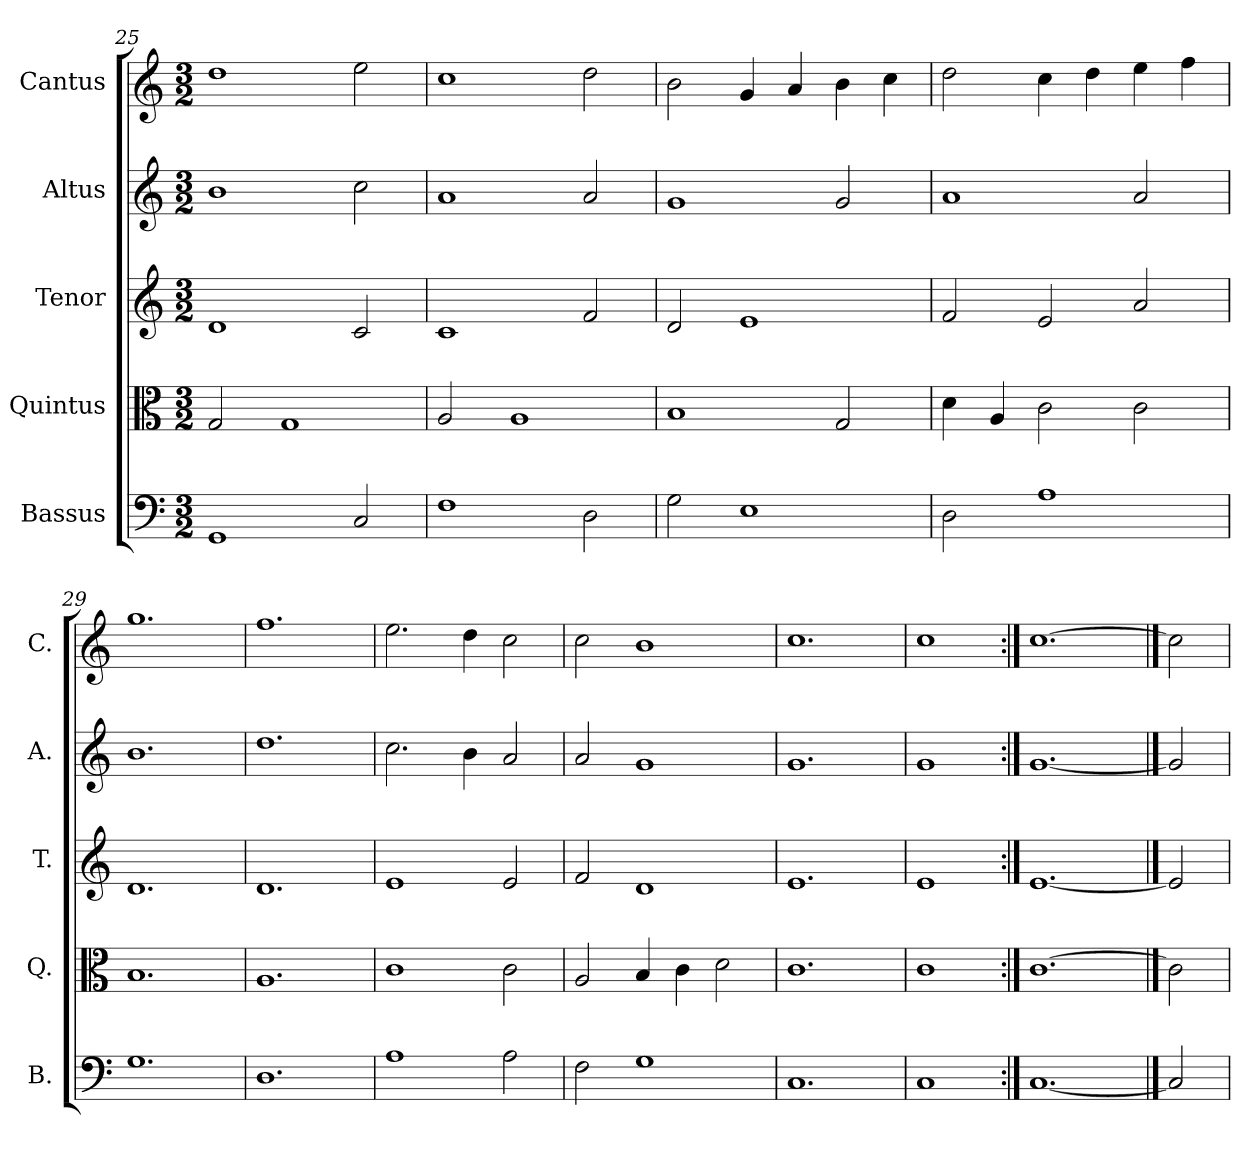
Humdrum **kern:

**kern	**kern	**kern	**kern	**kern
*part5	*part4	*part3	*part2	*part1
*staff5	*staff4	*staff3	*staff2	*staff1
*I"Bassus	*I"Quintus	*I"Tenor	*I"Altus	*I"Cantus
*I'B.	*I'Q.	*I'T.	*I'A.	*I'C.
*clefF4	*clefC3	*clefG2	*clefG2	*clefG2
*k[]	*k[]	*k[]	*k[]	*k[]
*M3/2	*M3/2	*M3/2	*M3/2	*M3/2
=25	=25	=25	=25	=25
1GG	2G/	1d	1b	1dd
.	1G	.	.	.
2C/	.	2c/	2cc\	2ee\
=26	=26	=26	=26	=26
1F	2A/	1c	1a	1cc
.	1A	.	.	.
2D\	.	2f/	2a/	2dd\
=27	=27	=27	=27	=27
2G\	1B	2d/	1g	2b\
1E	.	1e	.	4g/
.	.	.	.	4a/
.	2G/	.	2g/	4b\
.	.	.	.	4cc\
=28	=28	=28	=28	=28
2D\	4d\	2f/	1a	2dd\
.	4A/	.	.	.
1A	2c\	2e/	.	4cc\
.	.	.	.	4dd\
.	2c\	2a/	2a/	4ee\
.	.	.	.	4ff\
!!LO:LB:g=z
=29	=29	=29	=29	=29
1.G	1.B	1.d	1.b	1.gg
=30	=30	=30	=30	=30
1.D	1.A	1.d	1.dd	1.ff
=31	=31	=31	=31	=31
1A	1c	1e	2.cc\	2.ee\
.	.	.	4b\	4dd\
2A\	2c\	2e/	2a/	2cc\
=32	=32	=32	=32	=32
2F\	2A/	2f/	2a/	2cc\
1G	4B/	1d	1g	1b
.	4c\	.	.	.
.	2d\	.	.	.
=33	=33	=33	=33	=33
1.C	1.c	1.e	1.g	1.cc
=34	=34	=34	=34	=34
1C	1c	1e	1g	1cc
=35:|!	=35:|!	=35:|!	=35:|!	=35:|!
[1.C	[1.c	[1.e	[1.g	[1.cc
==36	==36	==36	==36	==36
2C]	2c]	2e]	2g]	2cc]
=	=	=	=	=
*-	*-	*-	*-	*-
